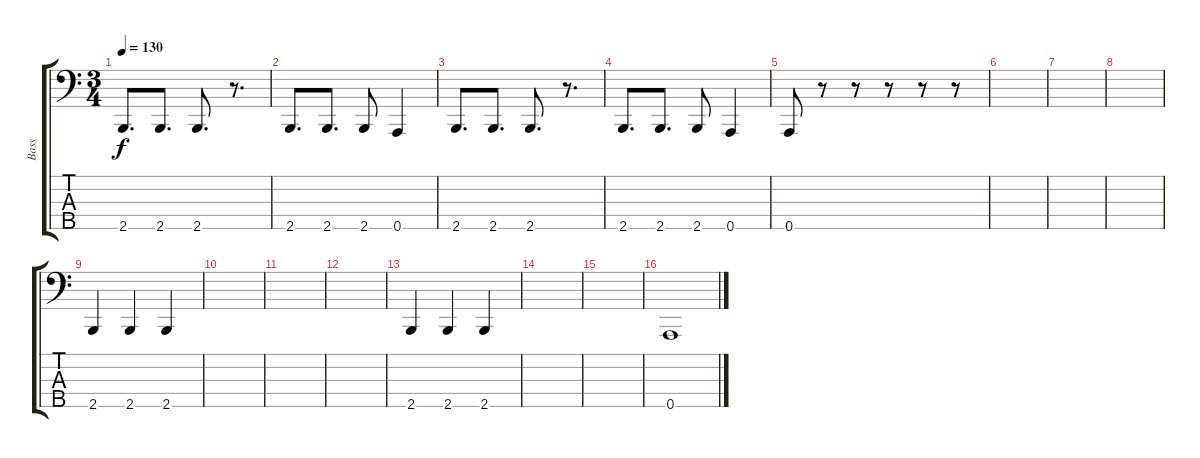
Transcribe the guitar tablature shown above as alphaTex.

\track ("Bass" "Bass") {instrument electricbasspick}
\staff {score tabs}
\tuning (Gb2 D2 A1 E1 A0) {hide}
\ts (3 4)
\tempo 130
\clef f4
\ks c
2.5.8{d dy f} 2.5.8{d} 2.5.8{d} r.8{d} |
2.5.8{d} 2.5.8{d} 2.5.8 0.5.4 |
2.5.8{d} 2.5.8{d} 2.5.8{d} r.8{d} |
2.5.8{d} 2.5.8{d} 2.5.8 0.5.4 |
0.5.8 r.8 r.8 r.8 r.8 r.8 |
|
|
|
2.5.4 2.5.4 2.5.4 |
|
|
|
2.5.4 2.5.4 2.5.4 |
|
|
0.5.1
